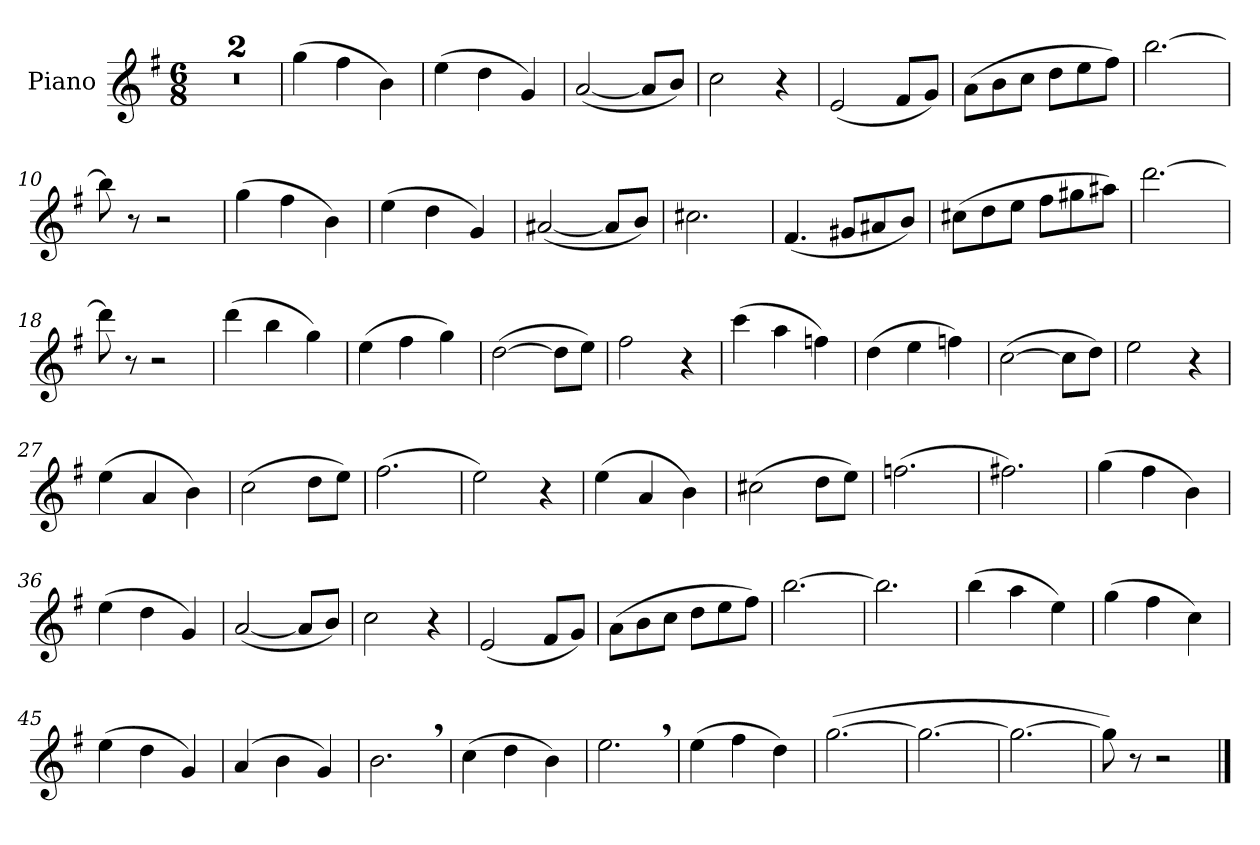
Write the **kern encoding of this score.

**kern
*part1
*staff1
*I"Piano
*I'Pno.
*clefG2
*k[f#]
*M6/8
=1
2.r
=2
2.r
!!LO:LB:g=z
=3
(4gg\
4ff#\
4b\)
=4
(4ee\
4dd\
4g/)
=5
([2a/
8a/L]
8b/J)
=6
2cc\
4r
=7
(2e/
8f#/L
8g/J)
=8
(8a\L
8b\
8cc\J
8dd\L
8ee\
8ff#\J)
=9
[2.bb\
=10
8bb\]
8r
2r
!!LO:LB:g=z
=11
(4gg\
4ff#\
4b\)
=12
(4ee\
4dd\
4g/)
=13
([2a#X/
8a#/L]
8b/J)
=14
2.cc#X\
=15
(4.f#/
8g#X/L
8a#X/
8b/J)
=16
(8cc#X\L
8dd\
8ee\J
8ff#\L
8gg#X\
8aa#X\J)
=17
[2.ddd\
=18
8ddd\]
8r
2r
!!LO:LB:g=z
=19
(4ddd\
4bb\
4gg\)
=20
(4ee\
4ff#\
4gg\)
=21
([2dd\
8dd\L]
8ee\J)
=22
2ff#\
4r
=23
(4ccc\
4aa\
4ffn\)
=24
(4dd\
4ee\
4ffn\)
=25
([2cc\
8cc\L]
8dd\J)
=26
2ee\
4r
!!LO:LB:g=z
=27
(4ee\
4a/
4b\)
=28
(2cc\
8dd\L
8ee\J)
=29
(2.ff#\
=30
2ee\)
4r
=31
(4ee\
4a/
4b\)
=32
(2cc#X\
8dd\L
8ee\J)
=33
(2.ffn\
=34
2.ff#X\)
!!LO:LB:g=z
=35
(4gg\
4ff#\
4b\)
=36
(4ee\
4dd\
4g/)
=37
([2a/
8a/L]
8b/J)
=38
2cc\
4r
=39
(2e/
8f#/L
8g/J)
=40
(8a\L
8b\
8cc\J
8dd\L
8ee\
8ff#\J)
=41
[2.bb\
=42
2.bb\]
!!LO:LB:g=z
=43
(4bb\
4aa\
4ee\)
=44
(4gg\
4ff#\
4cc\)
=45
(4ee\
4dd\
4g/)
=46
(4a/
4b\
4g/)
=47
2.b,\
!!LO:LB:g=z
=48
(4cc\
4dd\
4b\)
=49
2.ee,\
=50
(4ee\
4ff#\
4dd\)
=51
([2.gg\
=52
2.gg\_
=53
2.gg\_
=54
8gg\])
8r
2r
==
*-
